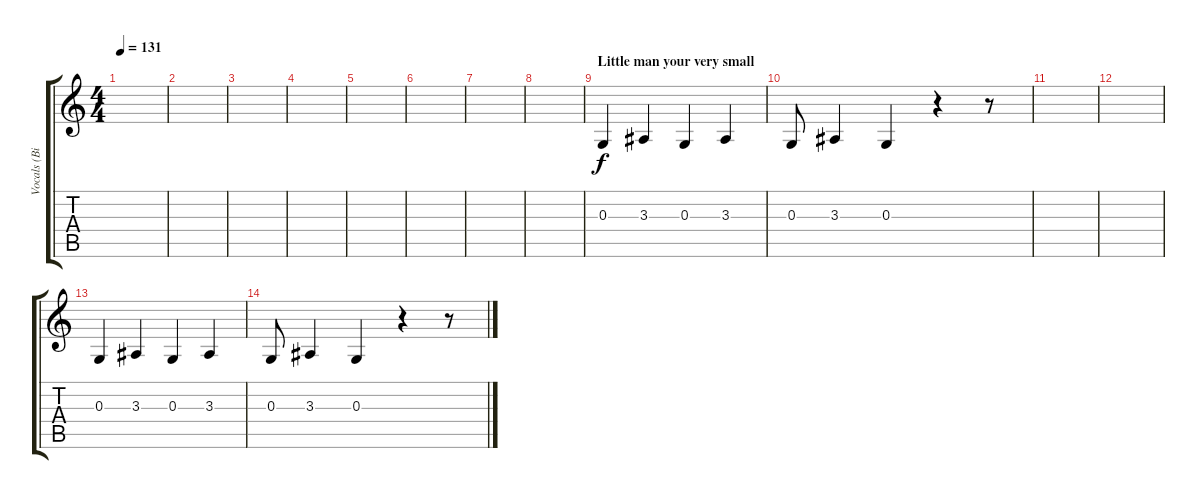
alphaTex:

\track ("Vocals (Biff Malibu)" "Vocals (Bi") {instrument lead6voice}
\staff {score tabs}
\tuning (E4 B3 G3 D3 A2 E2) {hide}
\ts (4 4)
\tempo 131
\clef g2
\ks c
|
|
|
|
|
|
|
|
\section ("" "Little man your very small")
0.3.4 3.3.4 0.3.4 3.3.4 |
0.3.8 3.3.4 0.3.4 r.4 r.8 |
|
|
0.3.4 3.3.4 0.3.4 3.3.4 |
0.3.8 3.3.4 0.3.4 r.4 r.8
